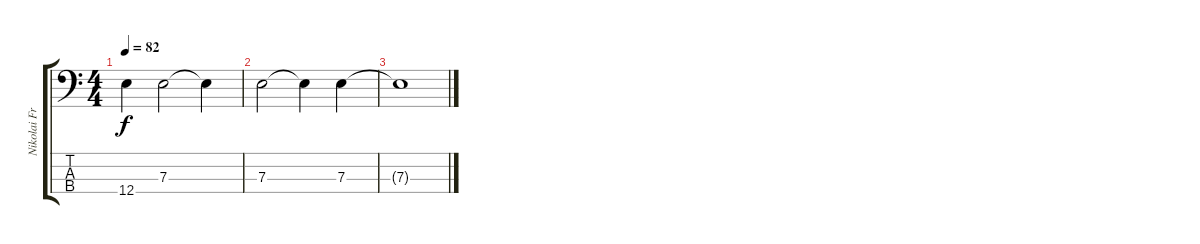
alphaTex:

\track ("Nikolai Fraiture" "Nikolai Fr") {instrument electricbasspick}
\staff {score tabs}
\tuning (G2 D2 A1 E1) {hide}
\ts (4 4)
\tempo 82
\clef f4
\ks c
12.4{t}.4{dy f} 7.3.2 7.3{t}.4 |
7.3.2 7.3{t}.4 7.3.4 |
7.3{t}.1{volume 6}
